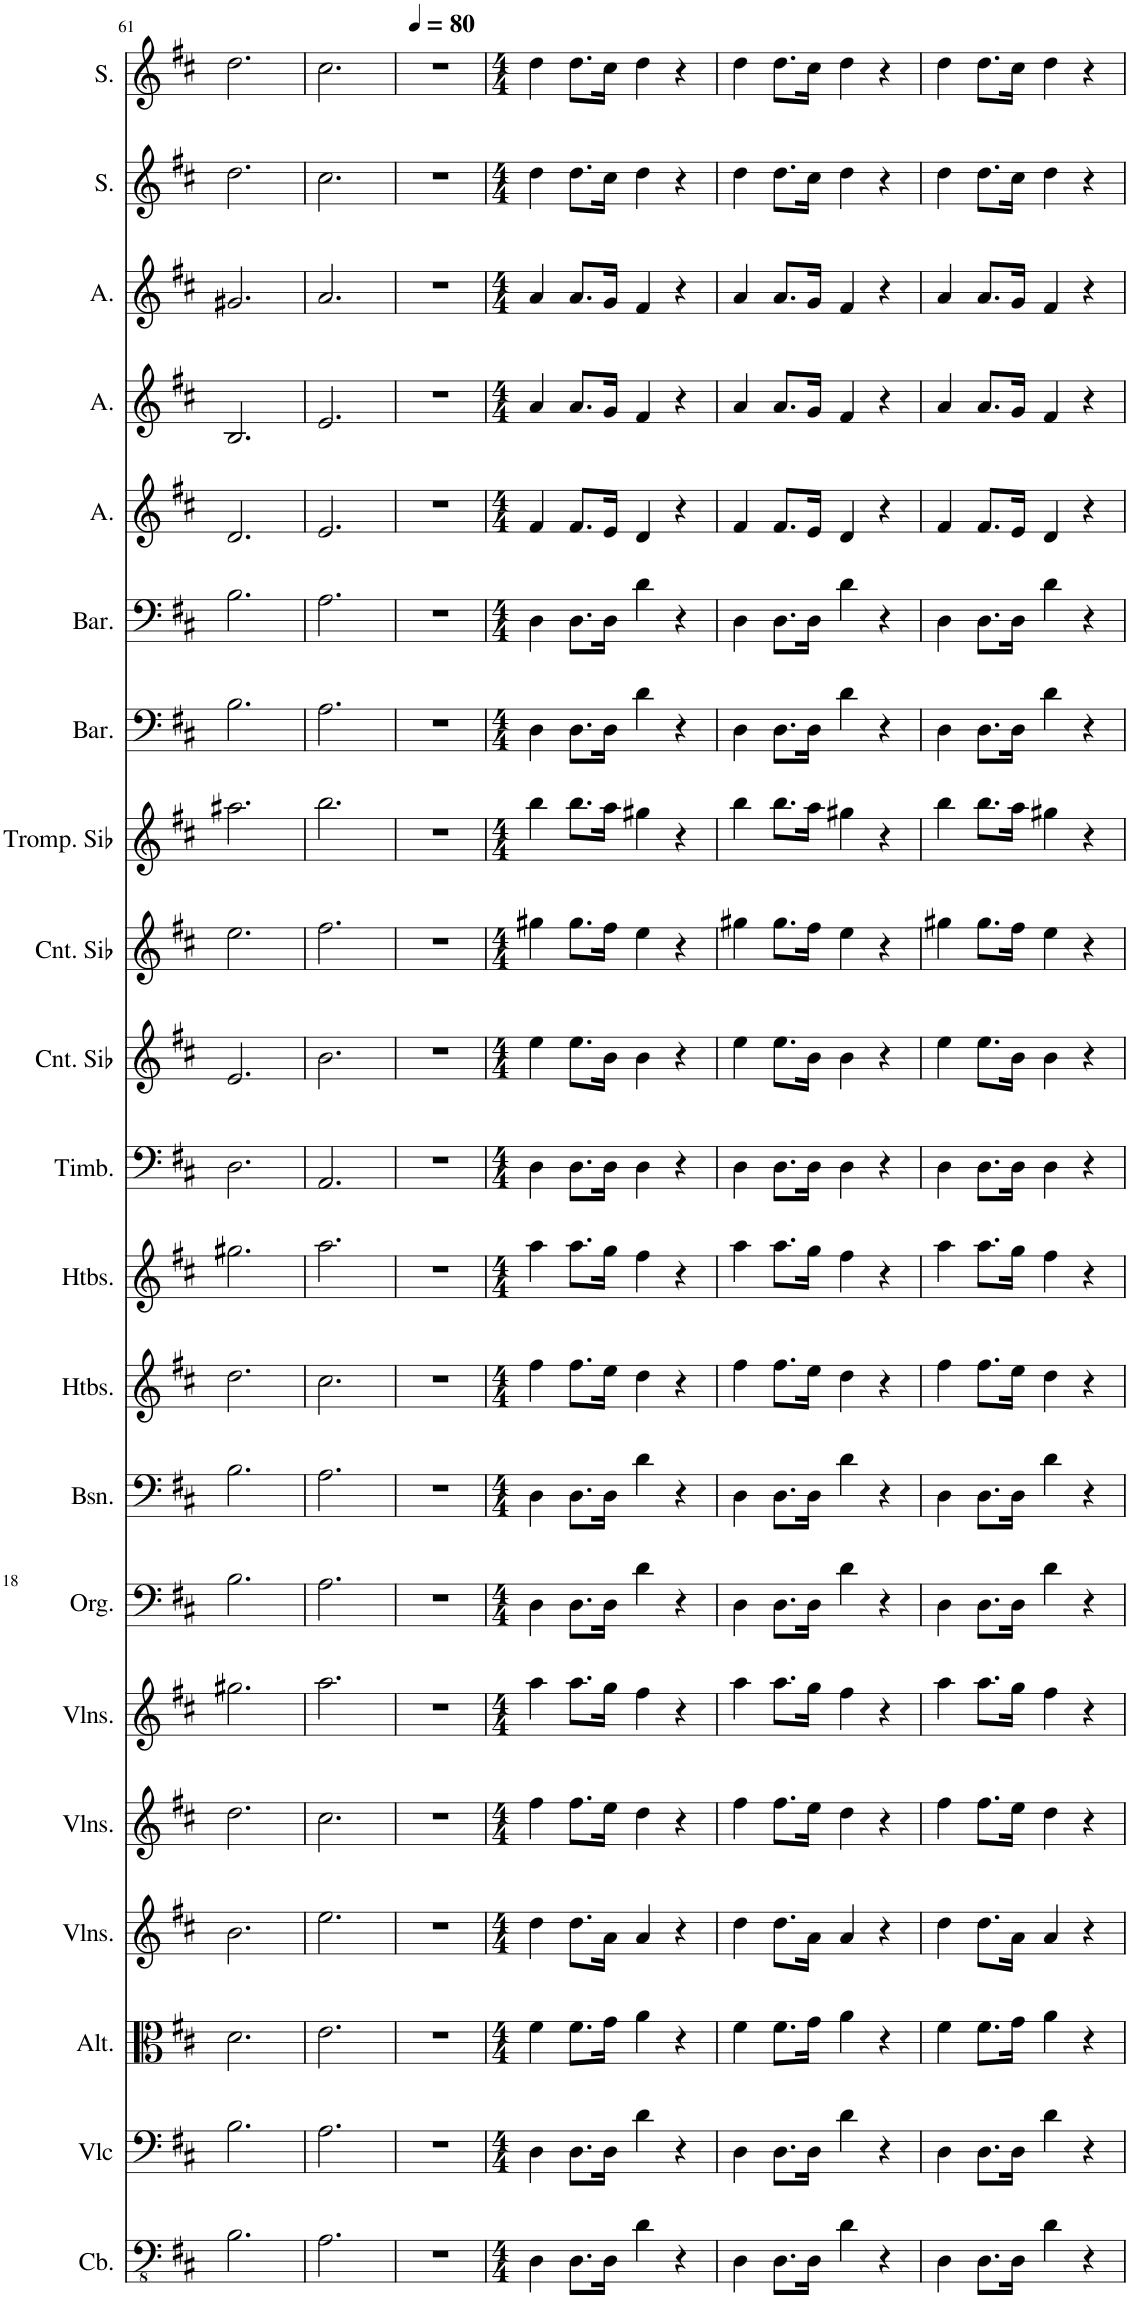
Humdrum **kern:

**kern	**kern	**kern	**kern	**kern	**kern	**kern	**kern	**kern	**kern	**kern	**kern	**kern	**kern	**kern	**kern	**kern	**kern	**kern	**kern	**kern
*part21	*part20	*part19	*part18	*part17	*part16	*part15	*part14	*part13	*part12	*part11	*part10	*part9	*part8	*part7	*part6	*part5	*part4	*part3	*part2	*part1
*staff21	*staff20	*staff19	*staff18	*staff17	*staff16	*staff15	*staff14	*staff13	*staff12	*staff11	*staff10	*staff9	*staff8	*staff7	*staff6	*staff5	*staff4	*staff3	*staff2	*staff1
*I"Contrebasse, Double Bass	*I"Violoncelle, Cello	*I"Alto, Viola	*I"Violons, Violin III	*I"Violons, Violin II	*I"Violons, Violin I	*I"Orgue, Organ	*I"Basson, Bassoon I &amp; II	*I"Hautbois, Oboe II	*I"Hautbois, Oboe I	*I"Timbales, Timpani	*I"Cornet en Sib, Trumpet III	*I"Cornet en Sib, Trumpet II	*I"Trompette en Sib, Trumpet I	*I"Baryton, Bass	*I"Baryton, Baritone	*I"Alto, Tenor	*I"Alto, Alto II	*I"Alto, Alto I	*I"Soprano, Soprano II	*I"Soprano, Soprano I
*I'Cb.	*I'Vlc	*I'Alt.	*I'Vlns.	*I'Vlns.	*I'Vlns.	*I'Org.	*I'Bsn.	*I'Htbs.	*I'Htbs.	*I'Timb.	*I'Cnt. Sib	*I'Cnt. Sib	*I'Tromp. Sib	*I'Bar.	*I'Bar.	*I'A.	*I'A.	*I'A.	*I'S.	*I'S.
!!LO:PB:g=z
*clefFv4	*clefF4	*clefC3	*clefG2	*clefG2	*clefG2	*clefF4	*clefF4	*clefG2	*clefG2	*clefF4	*clefG2	*clefG2	*clefG2	*clefF4	*clefF4	*clefG2	*clefG2	*clefG2	*clefG2	*clefG2
*Trd7c12	*	*	*	*	*	*	*	*	*	*	*Trd1c2	*Trd1c2	*Trd1c2	*	*	*	*	*	*	*
*k[f#c#]	*k[f#c#]	*k[f#c#]	*k[f#c#]	*k[f#c#]	*k[f#c#]	*k[f#c#]	*k[f#c#]	*k[f#c#]	*k[f#c#]	*k[f#c#]	*k[f#c#]	*k[f#c#]	*k[f#c#]	*k[f#c#]	*k[f#c#]	*k[f#c#]	*k[f#c#]	*k[f#c#]	*k[f#c#]	*k[f#c#]
*M3/4	*M3/4	*M3/4	*M3/4	*M3/4	*M3/4	*M3/4	*M3/4	*M3/4	*M3/4	*M3/4	*M3/4	*M3/4	*M3/4	*M3/4	*M3/4	*M3/4	*M3/4	*M3/4	*M3/4	*M3/4
=61	=61	=61	=61	=61	=61	=61	=61	=61	=61	=61	=61	=61	=61	=61	=61	=61	=61	=61	=61	=61
2.BB\	2.B\	2.d\	2.b\	2.dd\	2.gg#X\	2.B\	2.B\	2.dd\	2.gg#X\	2.D\	2.e/	2.ee\	2.aa#X\	2.B\	2.B\	2.d/	2.B/	2.g#X/	2.dd\	2.dd\
=62	=62	=62	=62	=62	=62	=62	=62	=62	=62	=62	=62	=62	=62	=62	=62	=62	=62	=62	=62	=62
2.AA\	2.A\	2.e\	2.ee\	2.cc#\	2.aa\	2.A\	2.A\	2.cc#\	2.aa\	2.AA/	2.b\	2.ff#\	2.bb\	2.A\	2.A\	2.e/	2.e/	2.a/	2.cc#\	2.cc#\
=63	=63	=63	=63	=63	=63	=63	=63	=63	=63	=63	=63	=63	=63	=63	=63	=63	=63	=63	=63	=63
*	*	*	*	*	*	*	*	*	*	*	*	*	*	*	*	*	*	*	*	*MM80
2.r	2.r	2.r	2.r	2.r	2.r	2.r	2.r	2.r	2.r	2.r	2.r	2.r	2.r	2.r	2.r	2.r	2.r	2.r	2.r	2.r
=64	=64	=64	=64	=64	=64	=64	=64	=64	=64	=64	=64	=64	=64	=64	=64	=64	=64	=64	=64	=64
*M4/4	*M4/4	*M4/4	*M4/4	*M4/4	*M4/4	*M4/4	*M4/4	*M4/4	*M4/4	*M4/4	*M4/4	*M4/4	*M4/4	*M4/4	*M4/4	*M4/4	*M4/4	*M4/4	*M4/4	*M4/4
4DD\	4D\	4f#\	4dd\	4ff#\	4aa\	4D\	4D\	4ff#\	4aa\	4D\	4ee\	4gg#X\	4bb\	4D\	4D\	4f#/	4a/	4a/	4dd\	4dd\
8.DD\L	8.D\L	8.f#\L	8.dd\L	8.ff#\L	8.aa\L	8.D\L	8.D\L	8.ff#\L	8.aa\L	8.D\L	8.ee\L	8.gg#\L	8.bb\L	8.D\L	8.D\L	8.f#/L	8.a/L	8.a/L	8.dd\L	8.dd\L
16DD\Jk	16D\Jk	16g\Jk	16a\Jk	16ee\Jk	16gg\Jk	16D\Jk	16D\Jk	16ee\Jk	16gg\Jk	16D\Jk	16b\Jk	16ff#\Jk	16aa\Jk	16D\Jk	16D\Jk	16e/Jk	16g/Jk	16g/Jk	16cc#\Jk	16cc#\Jk
4D\	4d\	4a\	4a/	4dd\	4ff#\	4d\	4d\	4dd\	4ff#\	4D\	4b\	4ee\	4gg#X\	4d\	4d\	4d/	4f#/	4f#/	4dd\	4dd\
4r	4r	4r	4r	4r	4r	4r	4r	4r	4r	4r	4r	4r	4r	4r	4r	4r	4r	4r	4r	4r
=65	=65	=65	=65	=65	=65	=65	=65	=65	=65	=65	=65	=65	=65	=65	=65	=65	=65	=65	=65	=65
4DD\	4D\	4f#\	4dd\	4ff#\	4aa\	4D\	4D\	4ff#\	4aa\	4D\	4ee\	4gg#X\	4bb\	4D\	4D\	4f#/	4a/	4a/	4dd\	4dd\
8.DD\L	8.D\L	8.f#\L	8.dd\L	8.ff#\L	8.aa\L	8.D\L	8.D\L	8.ff#\L	8.aa\L	8.D\L	8.ee\L	8.gg#\L	8.bb\L	8.D\L	8.D\L	8.f#/L	8.a/L	8.a/L	8.dd\L	8.dd\L
16DD\Jk	16D\Jk	16g\Jk	16a\Jk	16ee\Jk	16gg\Jk	16D\Jk	16D\Jk	16ee\Jk	16gg\Jk	16D\Jk	16b\Jk	16ff#\Jk	16aa\Jk	16D\Jk	16D\Jk	16e/Jk	16g/Jk	16g/Jk	16cc#\Jk	16cc#\Jk
4D\	4d\	4a\	4a/	4dd\	4ff#\	4d\	4d\	4dd\	4ff#\	4D\	4b\	4ee\	4gg#X\	4d\	4d\	4d/	4f#/	4f#/	4dd\	4dd\
4r	4r	4r	4r	4r	4r	4r	4r	4r	4r	4r	4r	4r	4r	4r	4r	4r	4r	4r	4r	4r
=66	=66	=66	=66	=66	=66	=66	=66	=66	=66	=66	=66	=66	=66	=66	=66	=66	=66	=66	=66	=66
4DD\	4D\	4f#\	4dd\	4ff#\	4aa\	4D\	4D\	4ff#\	4aa\	4D\	4ee\	4gg#X\	4bb\	4D\	4D\	4f#/	4a/	4a/	4dd\	4dd\
8.DD\L	8.D\L	8.f#\L	8.dd\L	8.ff#\L	8.aa\L	8.D\L	8.D\L	8.ff#\L	8.aa\L	8.D\L	8.ee\L	8.gg#\L	8.bb\L	8.D\L	8.D\L	8.f#/L	8.a/L	8.a/L	8.dd\L	8.dd\L
16DD\Jk	16D\Jk	16g\Jk	16a\Jk	16ee\Jk	16gg\Jk	16D\Jk	16D\Jk	16ee\Jk	16gg\Jk	16D\Jk	16b\Jk	16ff#\Jk	16aa\Jk	16D\Jk	16D\Jk	16e/Jk	16g/Jk	16g/Jk	16cc#\Jk	16cc#\Jk
4D\	4d\	4a\	4a/	4dd\	4ff#\	4d\	4d\	4dd\	4ff#\	4D\	4b\	4ee\	4gg#X\	4d\	4d\	4d/	4f#/	4f#/	4dd\	4dd\
4r	4r	4r	4r	4r	4r	4r	4r	4r	4r	4r	4r	4r	4r	4r	4r	4r	4r	4r	4r	4r
=	=	=	=	=	=	=	=	=	=	=	=	=	=	=	=	=	=	=	=	=
*-	*-	*-	*-	*-	*-	*-	*-	*-	*-	*-	*-	*-	*-	*-	*-	*-	*-	*-	*-	*-
